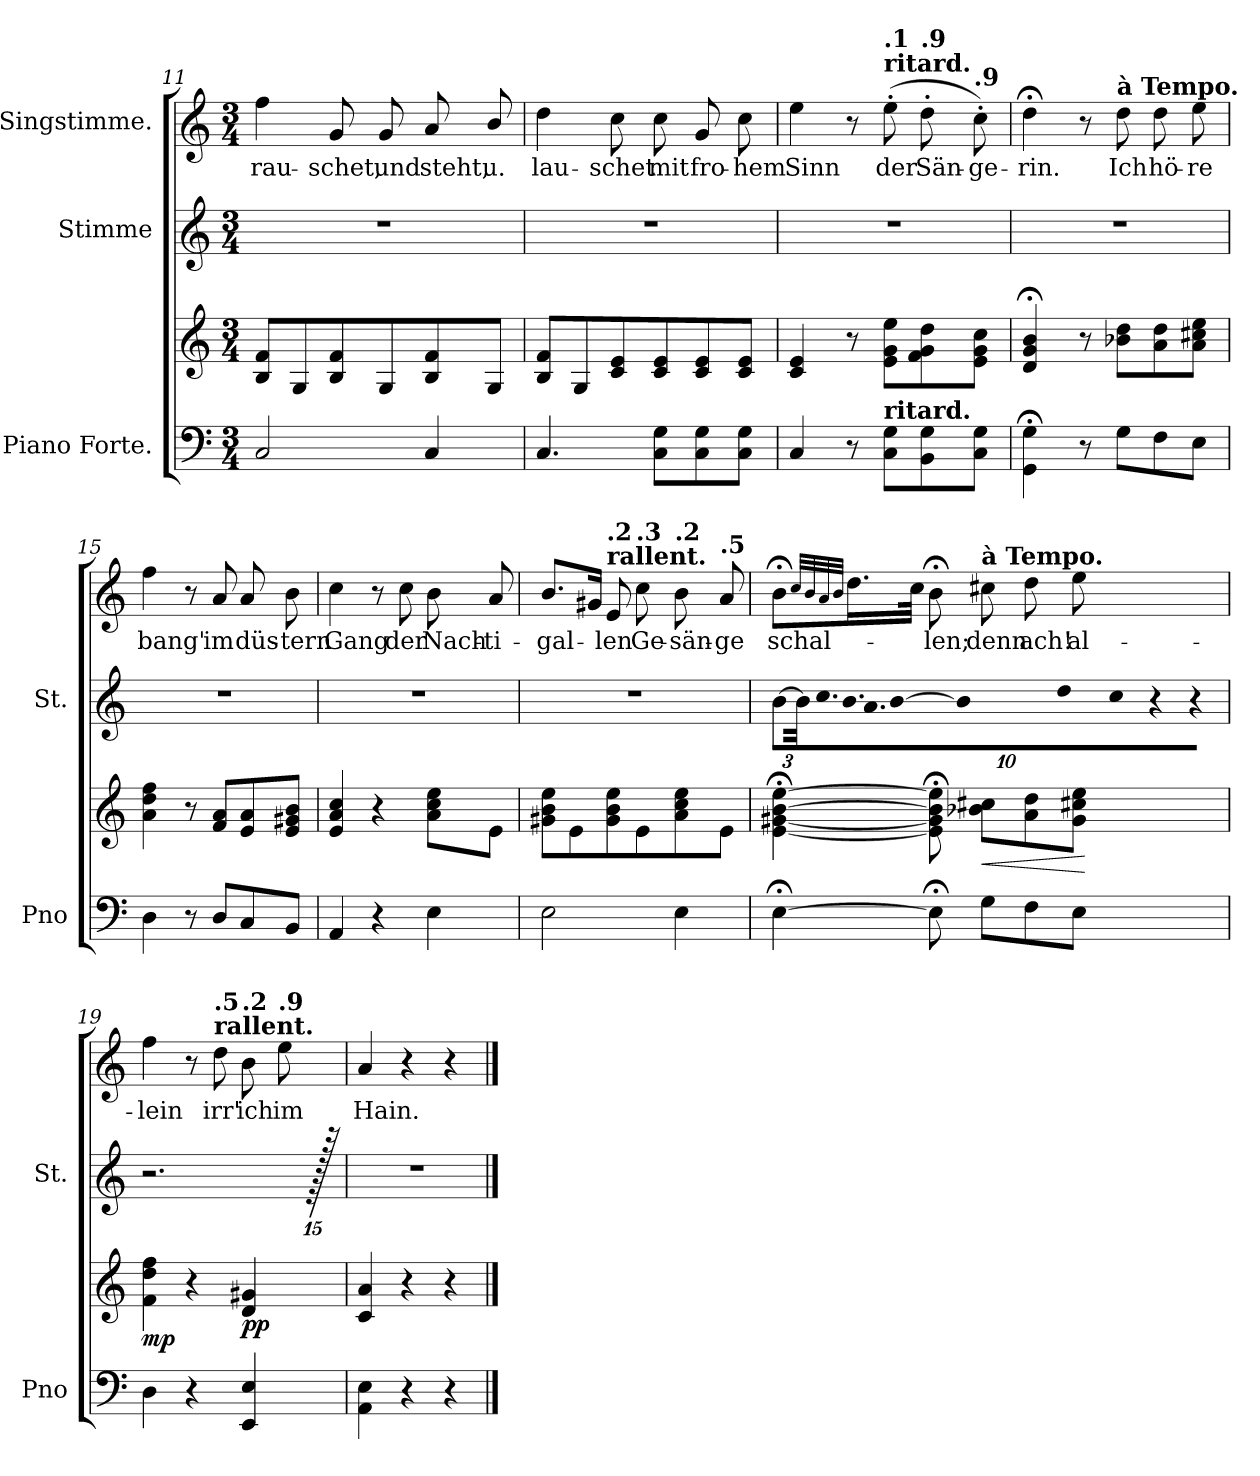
**kern	**kern	**dynam	**kern	**kern	**text
*part3	*part3	*part3	*part2	*part1	*part1
*staff4	*staff3	*staff3/4	*staff2	*staff1	*staff1
*I"Piano Forte.	*	*	*I"Stimme	*I"Singstimme.	*
*I'Pno	*	*	*I'St.	*	*
*clefF4	*clefG2	*	*clefG2	*clefG2	*
*k[]	*k[]	*	*k[]	*k[]	*
*M3/4	*M3/4	*	*M3/4	*M3/4	*
=11	=11	=11	=11	=11	=11
!	!	!	!	!	!LO:LY:b
2C/	8B/ 8f/L	.	2.r	4ff\	rau-
.	8G/	.	.	.	.
!	!	!	!	!	!LO:LY:b
.	8B/ 8f/	.	.	8g/	-schet,
!	!	!	!	!	!LO:LY:b
.	8G/	.	.	8g/	und
!	!	!	!	!	!LO:LY:b
4C/	8B/ 8f/	.	.	8a/	steht,
!	!	!	!	!	!LO:LY:b
.	8G/J	.	.	8b/	u.
=12	=12	=12	=12	=12	=12
!	!	!	!	!	!LO:LY:b
4.C/	8B/ 8f/L	.	2.r	4dd\	lau-
.	8G/	.	.	.	.
!	!	!	!	!	!LO:LY:b
.	8c/ 8e/	.	.	8cc\	-schet
!	!	!	!	!	!LO:LY:b
8C\ 8G\L	8c/ 8e/	.	.	8cc\	mit
!	!	!	!	!	!LO:LY:b
8C\ 8G\	8c/ 8e/	.	.	8g/	fro-
!	!	!	!	!	!LO:LY:b
8C\ 8G\J	8c/ 8e/J	.	.	8cc\	-hem
=13	=13	=13	=13	=13	=13
!	!	!	!	!	!LO:LY:b
4C/	4c/ 4e/	.	2.r	4ee\	Sinn
*	*	*	*	*MM102	*
8r	8r	.	.	8r	.
*	*	*	*	*MM101	*
!	!	!	!	!LO:TX:a:B:t=ritard.	!
!	!	!	!	!LO:TX:a:B:t=.1	!
!LO:TX:a:B:t=ritard.	!	!	!	!	!
!	!	!	!	!	!LO:LY:b
8C\ 8G\L	8e\ 8g\ 8ee\L	.	.	(>8ee'\	der
*	*	*	*	*MM98	*
!	!	!	!	!LO:TX:a:B:t=.9	!
!	!	!	!	!	!LO:LY:b
8BB\ 8G\	8f\ 8g\ 8dd\	.	.	8dd'\	Sän-
*	*	*	*	*MM95	*
!	!	!	!	!LO:TX:a:B:t=.9	!
!	!	!	!	!	!LO:LY:b
8C\ 8G\J	8e\ 8g\ 8cc\J	.	.	8cc'\)	-ge-
!!LO:LB:g=z
=14	=14	=14	=14	=14	=14
*	*	*	*	*MM92	*
!	!	!	!	!	!LO:LY:b
4GG\;< 4G\;<	4d/;< 4g/;< 4b/;<	.	2.r	4dd;<\	-rin.
8r	8r	.	.	8r	.
!	!	!	!	!LO:TX:a:B:t=à Tempo.	!
!	!	!	!	!	!LO:LY:b
8G\L	8b-X\ 8dd\L	.	.	8dd\	Ich
!	!	!	!	!	!LO:LY:b
8F\	8a\ 8dd\	.	.	8dd\	hö-
!	!	!	!	!	!LO:LY:b
8E\J	8a\ 8cc#X\ 8ee\J	.	.	8ee\	-re
=15	=15	=15	=15	=15	=15
!	!	!	!	!	!LO:LY:b
4D\	4a\ 4dd\ 4ff\	.	2.r	4ff\	bang'
8r	8r	.	.	8r	.
!	!	!	!	!	!LO:LY:b
8D/L	8f/ 8a/L	.	.	8a/	im
!	!	!	!	!	!LO:LY:b
8C/	8e/ 8a/	.	.	8a/	düs-
!	!	!	!	!	!LO:LY:b
8BB/J	8e/ 8g#X/ 8b/J	.	.	8b\	-tern
=16	=16	=16	=16	=16	=16
!	!	!	!	!	!LO:LY:b
4AA/	4e/ 4a/ 4cc/	.	2.r	4cc\	Gang
4r	4r	.	.	8r	.
!	!	!	!	!	!LO:LY:b
.	.	.	.	8cc\	der
!	!	!	!	!	!LO:LY:b
4E\	8a\ 8cc\ 8ee\L	.	.	8b\	Nach-
!	!	!	!	!	!LO:LY:b
.	8e\J	.	.	8a/	-ti-
=17	=17	=17	=17	=17	=17
!	!	!	!	!	!LO:LY:b
2E\	8g#X\ 8b\ 8ee\L	.	2.r	8.b/L	-gal-
.	8e\	.	.	.	.
*	*	*	*	*MM102	*
.	.	.	.	16g#X/Jk	.
*	*	*	*	*MM98	*
!	!	!	!	!LO:TX:a:B:t=rallent.	!
!	!	!	!	!LO:TX:a:B:t=.2	!
!	!	!	!	!	!LO:LY:b
.	8g#\ 8b\ 8ee\	.	.	8e/	-len
*	*	*	*	*MM93	*
!	!	!	!	!LO:TX:a:B:t=.3	!
!	!	!	!	!	!LO:LY:b
.	8e\	.	.	8cc\	Ge-
*	*	*	*	*MM89	*
!	!	!	!	!LO:TX:a:B:t=.2	!
!	!	!	!	!	!LO:LY:b
4E\	8a\ 8cc\ 8ee\	.	.	8b\	-sän-
*	*	*	*	*MM85	*
!	!	!	!	!LO:TX:a:B:t=.5	!
!	!	!	!	!	!LO:LY:b
.	8e\J	.	.	8a/	-ge
=18	=18	=18	=18	=18	=18
*	*	*	*Xbrackettup	*	*
*	*	*	*	*MM82	*
!	!	!	!	!	!LO:LY:b
*	*	*	*	*^	*
[4E;<\	[4e\;< [4g#X\;< [4b\;< [4ee\;<	.	[12b\L	8b;<\L	12ryy	schal-
*	*	*	*	*MM22	*	*
.	.	.	48b\LL]	.	3%2ryy	.
!	!	!	!LO:N:vis=32.	!	!	!
.	.	.	640%9cc\L	.	.	.
!	!	!	!LO:N:vis=32.	!	!	!
.	.	.	640%9b\JJJ	.	.	.
.	.	.	.	32qcc/LLL	.	.
.	.	.	.	32qb/	.	.
.	.	.	.	32qa/	.	.
.	.	.	.	32qb/JJJ	.	.
.	.	.	.	16.dd\L	.	.
!	!	!	!LO:N:vis=32.	!	!	!
.	.	.	640%9a\LLL	.	.	.
.	.	.	[320b\Jkk	.	.	.
.	.	.	960%17b\J]	.	.	.
.	.	.	24dd\	.	.	.
.	.	.	24cc\JJ	.	.	.
.	.	.	.	32cc\JJk	.	.
!	!	!	!	!	!	!LO:LY:b
8E;<\]	8e\];< 8g#\];< 8b\];< 8ee\];<	.	.	8b;<\	.	-len;
.	.	.	6r	.	.	.
!	!	!	!	!LO:TX:a:B:t=à Tempo.	!	!
!	!	!LO:HP:b	!	!	!	!LO:LY:b
8G\L	8b-X\ 8cc#X\L	<	.	8cc#X\	.	denn
.	.	.	640%213r	.	.	.
!	!	!	!	!	!	!LO:LY:b
8F\	8a\ 8dd\	.	.	8dd\	.	ach!
!	!	!	!	!	!	!LO:LY:b
8E\J	8g#\ 8cc#X\ 8ee\J	.	.	8ee\	.	al-
.	.	[	.	.	.	.
=19	=19	=19	=19	=19	=19	=19
!	!	!LO:DY:b	!	!	!	!LO:LY:b
*	*	*	*	*v	*v	*
4D\	4f\ 4dd\ 4ff\	mp	2.r	4ff\	-lein
*	*	*	*	*MM102	*
4r	4r	.	.	8r	.
*	*	*	*	*MM91	*
!	!	!	!	!LO:TX:a:B:t=rallent.	!
!	!	!	!	!LO:TX:a:B:t=.5	!
!	!	!	!	!	!LO:LY:b
.	.	.	.	8dd\	irr'
*	*	*	*	*MM84	*
!	!	!	!	!LO:TX:a:B:t=.2	!
!	!	!LO:DY:b	!	!	!LO:LY:b
4EE/ 4E/	4d/ 4g#X/	pp	.	8b\	ich
*	*	*	*	*MM77	*
!	!	!	!	!LO:TX:a:B:t=.9	!
!	!	!	!	!	!LO:LY:b
.	.	.	.	8ee\	im
1920ryy	1920ryy	.	1920r	1920ryy	.
=20	=20	=20	=20	=20	=20
*	*	*	*	*MM72	*
!	!	!	!	!	!LO:LY:b
4AA\ 4E\	4c/ 4a/	.	2.r	4a/	Hain.
4r	4r	.	.	4r	.
4r	4r	.	.	4r	.
==	==	==	==	==	==
*-	*-	*-	*-	*-	*-
